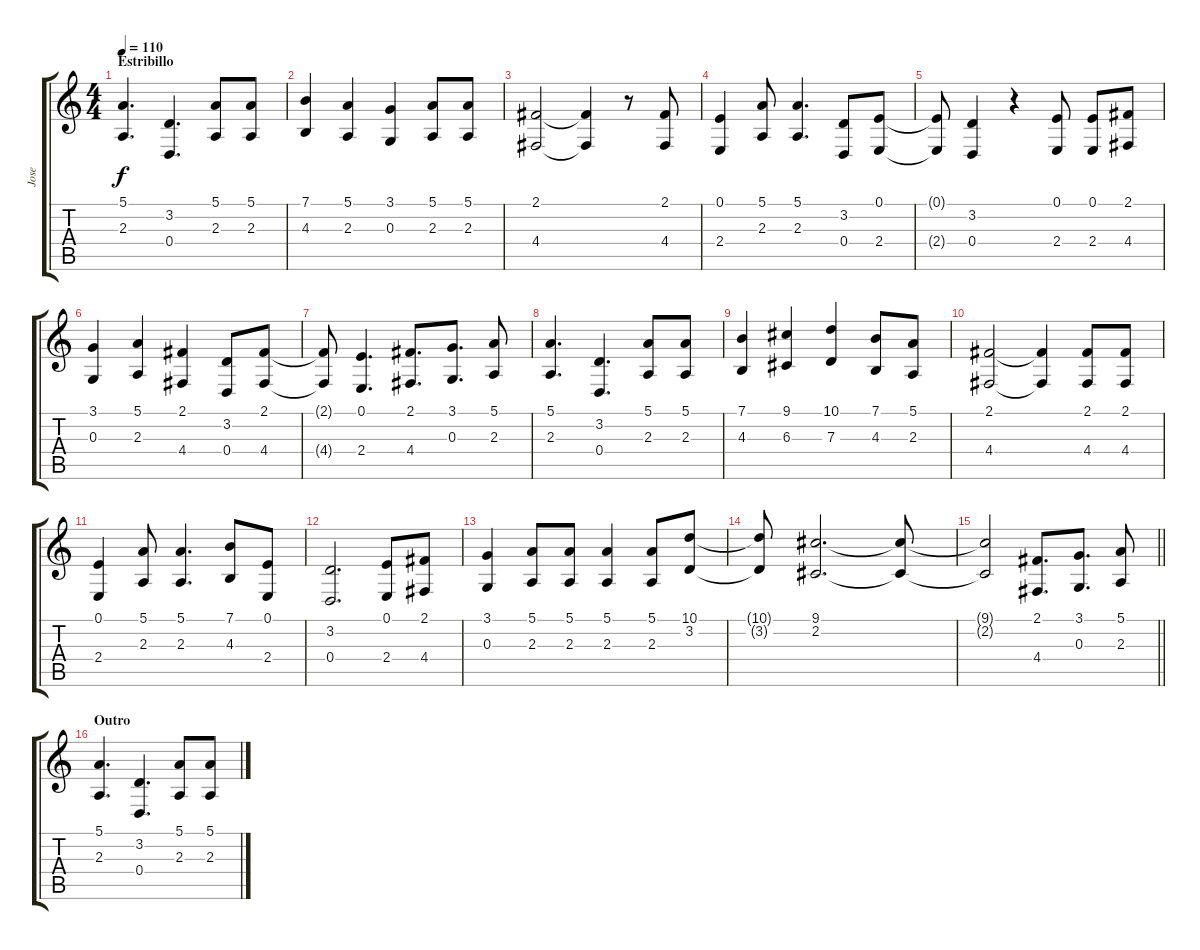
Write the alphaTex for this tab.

\track ("Jose" "Jose") {instrument flute}
\staff {score tabs}
\tuning (E4 B3 G3 D3 A2 E2) {hide}
\ts (4 4)
\section ("" "Estribillo")
\tempo 110
\clef g2
\ks c
(5.1 2.3).4{d dy f} (3.2 0.4).4{d} (5.1 2.3).8 (5.1 2.3).8 |
(7.1 4.3).4 (5.1 2.3).4 (3.1 0.3).4 (5.1 2.3).8 (5.1 2.3).8 |
(2.1 4.4).2 (2.1{t} 4.4{t}).4 r.8 (2.1 4.4).8 |
(0.1 2.4).4 (5.1 2.3).8 (5.1 2.3).4{d} (3.2 0.4).8 (0.1 2.4).8 |
(0.1{t} 2.4{t}).8 (3.2 0.4).4 r.4 (0.1 2.4).8 (0.1 2.4).8 (2.1 4.4).8 |
(3.1 0.3).4 (5.1 2.3).4 (2.1 4.4).4 (3.2 0.4).8 (2.1 4.4).8 |
(2.1{t} 4.4{t}).8 (0.1 2.4).4{d} (2.1 4.4).8{d} (3.1 0.3).8{d} (5.1 2.3).8 |
(5.1 2.3).4{d} (3.2 0.4).4{d} (5.1 2.3).8 (5.1 2.3).8 |
(7.1 4.3).4 (9.1 6.3).4 (10.1 7.3).4 (7.1 4.3).8 (5.1 2.3).8 |
(2.1 4.4).2 (2.1{t} 4.4{t}).4 (2.1 4.4).8 (2.1 4.4).8 |
(0.1 2.4).4 (5.1 2.3).8 (5.1 2.3).4{d} (7.1 4.3).8 (0.1 2.4).8 |
(3.2 0.4).2{d} (0.1 2.4).8 (2.1 4.4).8 |
(3.1 0.3).4 (5.1 2.3).8 (5.1 2.3).8 (5.1 2.3).4 (5.1 2.3).8 (10.1 3.2).8 |
(10.1{t} 3.2{t}).8 (9.1 2.2).2{d} (9.1{t} 2.2{t}).8 |
\barLineRight lightlight
(9.1{t} 2.2{t}).2 (2.1 4.4).8{d} (3.1 0.3).8{d} (5.1 2.3).8 |
\section ("" "Outro")
(5.1 2.3).4{d} (3.2 0.4).4{d} (5.1 2.3).8 (5.1 2.3).8
